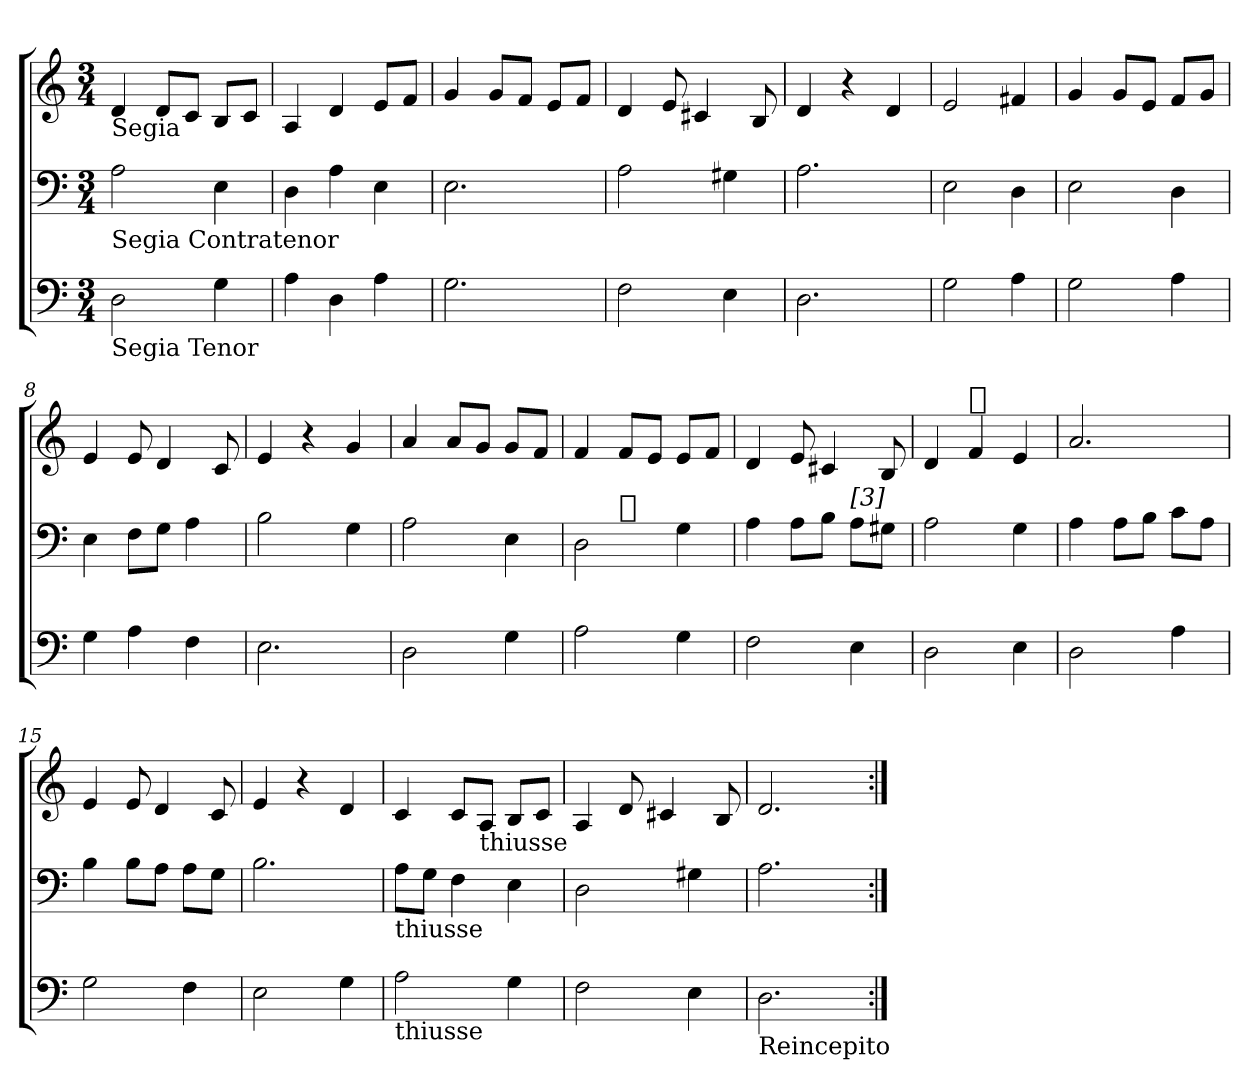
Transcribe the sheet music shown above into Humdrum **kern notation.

**kern	**kern	**kern
*part3	*part2	*part1
*staff3	*staff2	*staff1
*clefF4	*clefF4	*clefG2
*k[]	*k[]	*k[]
*C:	*C:	*C:
*M3/4	*M3/4	*M3/4
=1	=1	=1
!	!	!LO:TX:b:t=Segia
!	!LO:TX:b:t=Segia Contratenor	!
!LO:TX:b:t=Segia Tenor	!	!
2D\	2A\	4d/
.	.	8d/L
.	.	8c/J
4G\	4E\	8B/L
.	.	8c/J
=2	=2	=2
4A\	4D\	4A/
4D\	4A\	4d/
4A\	4E\	8e/L
.	.	8f/J
=3	=3	=3
2.G\	2.E\	4g/
.	.	8g/L
.	.	8f/J
.	.	8e/L
.	.	8f/J
=4	=4	=4
2F\	2A\	4d/
.	.	8e/
.	.	4c#/
4E\	4G#\	.
.	.	8B/
=5	=5	=5
2.D\	2.A\	4d/
.	.	4r
.	.	4d/
=6	=6	=6
2G\	2E\	2e/
4A\	4D\	4f#/
=7	=7	=7
2G\	2E\	4g/
.	.	8g/L
.	.	8e/J
4A\	4D\	8f/L
.	.	8g/J
=8	=8	=8
4G\	4E\	4e/
4A\	8F\L	8e/
.	8G\J	4d/
4F\	4A\	.
.	.	8c/
=9	=9	=9
2.E\	2B\	4e/
.	.	4r
.	4G\	4g/
!!LO:LB:g=z
=10	=10	=10
2D\	2A\	4a/
.	.	8a/L
.	.	8g/J
4G\	4E\	8g/L
.	.	8f/J
=11	=11	=11
*	*^	*
2A\	2D\	4ryy	4f/
!	!	!LO:TX:a:i:t=[2]	!
.	.	2ryy	8f/L
.	.	.	8e/J
4G\	4G\	.	8e/L
.	.	.	8f/J
*	*v	*v	*
=12	=12	=12
2F\	4A\	4d/
.	8A\L	8e/
.	8B\J	4c#/
!	!LO:TX:a:i:t=[3]	!
4E\	8A\L	.
.	8G#\J	8B/
=13	=13	=13
2D\	2A\	4d/
!	!	!LO:TX:a:i:t=[1]
.	.	4f/
4E\	4G\	4e/
=14	=14	=14
2D\	4A\	2.a/
.	8A\L	.
.	8B\J	.
4A\	8c\L	.
.	8A\J	.
=15	=15	=15
2G\	4B\	4e/
.	8B\L	8e/
.	8A\J	4d/
4F\	8A\L	.
.	8G\J	8c/
=16	=16	=16
2E\	2.B\	4e/
.	.	4r
4G\	.	4d/
=17	=17	=17
!	!LO:TX:b:t=thiusse	!
!LO:TX:b:t=thiusse	!	!
2A\	8A\L	4c/
.	8G\J	.
.	4F\	8c/L
!	!	!LO:TX:b:t=thiusse
.	.	8A/J
4G\	4E\	8B/L
.	.	8c/J
=18	=18	=18
2F\	2D\	4A/
.	.	8d/
.	.	4c#/
4E\	4G#\	.
.	.	8B/
=19	=19	=19
!LO:TX:b:t=Reincepito	!	!
2.D\	2.A\	2.d/
=:|!	=:|!	=:|!
*-	*-	*-
